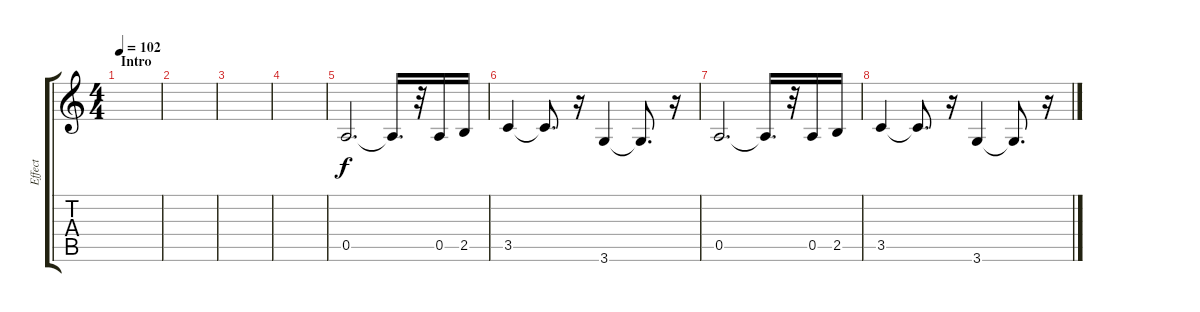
\track ("Effect" "Effect") {instrument contrabass}
\staff {score tabs}
\tuning (E4 B3 G3 D3 A2 E2) {hide}
\ts (4 4)
\section ("" "Intro")
\tempo 102
\clef g2
\ks c
|
|
|
|
0.5.2{d} 0.5{t}.16{d} r.32 0.5.16 2.5.16 |
3.5.4 3.5{t}.8{d} r.16 3.6.4 3.6{t}.8{d} r.16 |
0.5.2{d} 0.5{t}.16{d} r.32 0.5.16 2.5.16 |
3.5.4 3.5{t}.8{d} r.16 3.6.4 3.6{t}.8{d} r.16
